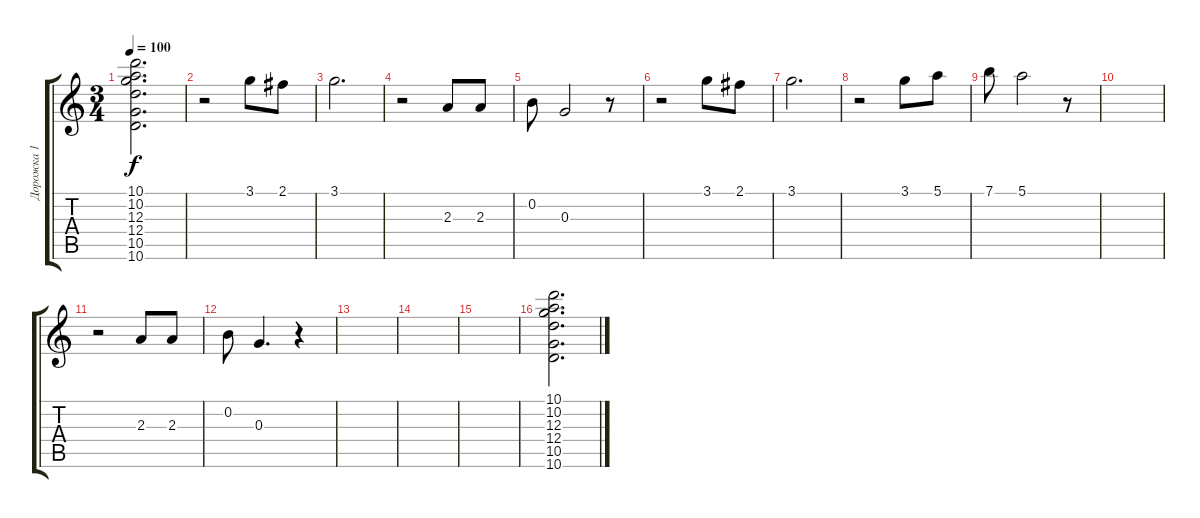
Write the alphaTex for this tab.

\track ("Дорожка 1" "Дорожка 1") {instrument acousticguitarnylon}
\staff {score tabs}
\tuning (E4 B3 G3 D3 A2 E2) {hide}
\ts (3 4)
\tempo 100
\clef g2
\ks c
(10.1{t} 10.2{t} 12.3{t} 12.4{t} 10.5{t} 10.6{t}).2{d dy f} |
r.2 3.1.8 2.1.8 |
3.1.2{d} |
r.2 2.3.8 2.3.8 |
0.2.8 0.3.2 r.8 |
r.2 3.1.8 2.1.8 |
3.1.2{d} |
r.2 3.1.8 5.1.8 |
7.1.8 5.1.2 r.8 |
|
r.2 2.3.8 2.3.8 |
0.2.8 0.3.4{d} r.4 |
|
|
|
(10.1 10.2 12.3 12.4 10.5 10.6).2{d}
